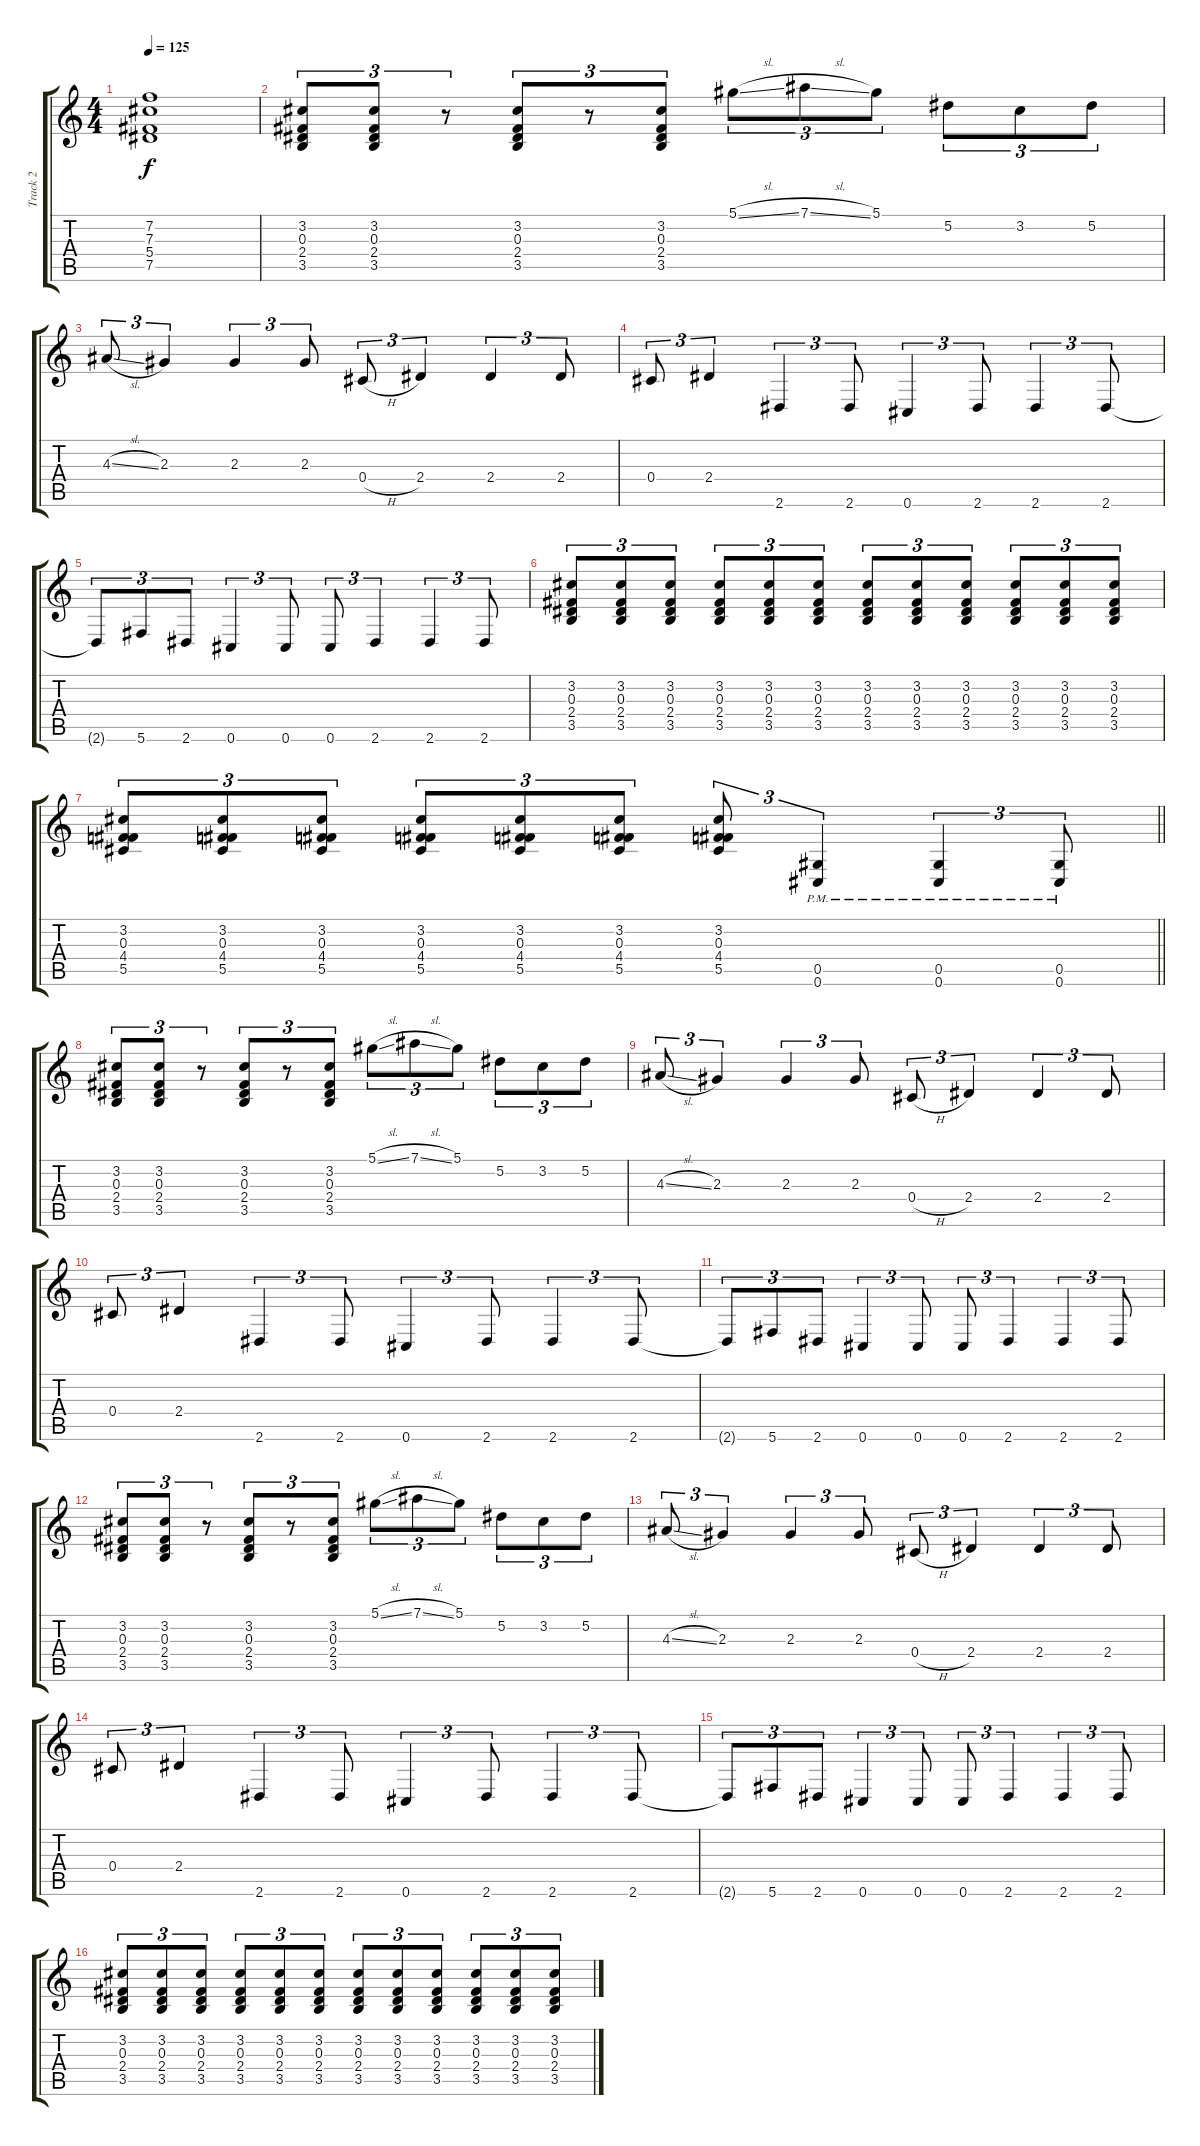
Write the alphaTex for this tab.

\track ("Track 2" "Track 2") {instrument distortionguitar}
\staff {score tabs}
\tuning (Eb4 Bb3 Gb3 Db3 Ab2 Db2) {hide}
\ts (4 4)
\tempo 125
\clef g2
\ks c
(7.2{t} 7.3{t} 5.4{t} 7.5{t}).1{dy f} |
(3.2 0.3 2.4 3.5).8{tu (3 2) instrument distortionguitar} (3.2 0.3 2.4 3.5).8{tu (3 2)} r.8{tu (3 2)} (3.2 0.3 2.4 3.5).8{tu (3 2)} r.8{tu (3 2)} (3.2 0.3 2.4 3.5).8{tu (3 2)} 5.1{sl}.8{tu (3 2)} 7.1{sl}.8{tu (3 2)} 5.1.8{tu (3 2)} 5.2.8{tu (3 2)} 3.2.8{tu (3 2)} 5.2.8{tu (3 2)} |
4.3{sl}.8{tu (3 2)} 2.3.4{tu (3 2)} 2.3.4{tu (3 2)} 2.3.8{tu (3 2)} 0.4{h}.8{tu (3 2)} 2.4.4{tu (3 2)} 2.4.4{tu (3 2)} 2.4.8{tu (3 2)} |
0.4.8{tu (3 2)} 2.4.4{tu (3 2)} 2.6.4{tu (3 2)} 2.6.8{tu (3 2)} 0.6.4{tu (3 2)} 2.6.8{tu (3 2)} 2.6.4{tu (3 2)} 2.6.8{tu (3 2)} |
2.6{t}.8{tu (3 2)} 5.6.8{tu (3 2)} 2.6.8{tu (3 2)} 0.6.4{tu (3 2)} 0.6.8{tu (3 2)} 0.6.8{tu (3 2)} 2.6.4{tu (3 2)} 2.6.4{tu (3 2)} 2.6.8{tu (3 2)} |
(3.2 0.3 2.4 3.5).8{tu (3 2)} (3.2 0.3 2.4 3.5).8{tu (3 2)} (3.2 0.3 2.4 3.5).8{tu (3 2)} (3.2 0.3 2.4 3.5).8{tu (3 2)} (3.2 0.3 2.4 3.5).8{tu (3 2)} (3.2 0.3 2.4 3.5).8{tu (3 2)} (3.2 0.3 2.4 3.5).8{tu (3 2)} (3.2 0.3 2.4 3.5).8{tu (3 2)} (3.2 0.3 2.4 3.5).8{tu (3 2)} (3.2 0.3 2.4 3.5).8{tu (3 2)} (3.2 0.3 2.4 3.5).8{tu (3 2)} (3.2 0.3 2.4 3.5).8{tu (3 2)} |
\barLineRight lightlight
(3.2 0.3 4.4 5.5).8{tu (3 2)} (3.2 0.3 4.4 5.5).8{tu (3 2)} (3.2 0.3 4.4 5.5).8{tu (3 2)} (3.2 0.3 4.4 5.5).8{tu (3 2)} (3.2 0.3 4.4 5.5).8{tu (3 2)} (3.2 0.3 4.4 5.5).8{tu (3 2)} (3.2 0.3 4.4 5.5).8{tu (3 2)} (0.5{pm} 0.6{pm}).4{tu (3 2)} (0.5{pm} 0.6{pm}).4{tu (3 2)} (0.5{pm} 0.6{pm}).8{tu (3 2)} |
(3.2 0.3 2.4 3.5).8{tu (3 2)} (3.2 0.3 2.4 3.5).8{tu (3 2)} r.8{tu (3 2)} (3.2 0.3 2.4 3.5).8{tu (3 2)} r.8{tu (3 2)} (3.2 0.3 2.4 3.5).8{tu (3 2)} 5.1{sl}.8{tu (3 2)} 7.1{sl}.8{tu (3 2)} 5.1.8{tu (3 2)} 5.2.8{tu (3 2)} 3.2.8{tu (3 2)} 5.2.8{tu (3 2)} |
4.3{sl}.8{tu (3 2)} 2.3.4{tu (3 2)} 2.3.4{tu (3 2)} 2.3.8{tu (3 2)} 0.4{h}.8{tu (3 2)} 2.4.4{tu (3 2)} 2.4.4{tu (3 2)} 2.4.8{tu (3 2)} |
0.4.8{tu (3 2)} 2.4.4{tu (3 2)} 2.6.4{tu (3 2)} 2.6.8{tu (3 2)} 0.6.4{tu (3 2)} 2.6.8{tu (3 2)} 2.6.4{tu (3 2)} 2.6.8{tu (3 2)} |
2.6{t}.8{tu (3 2)} 5.6.8{tu (3 2)} 2.6.8{tu (3 2)} 0.6.4{tu (3 2)} 0.6.8{tu (3 2)} 0.6.8{tu (3 2)} 2.6.4{tu (3 2)} 2.6.4{tu (3 2)} 2.6.8{tu (3 2)} |
(3.2 0.3 2.4 3.5).8{tu (3 2)} (3.2 0.3 2.4 3.5).8{tu (3 2)} r.8{tu (3 2)} (3.2 0.3 2.4 3.5).8{tu (3 2)} r.8{tu (3 2)} (3.2 0.3 2.4 3.5).8{tu (3 2)} 5.1{sl}.8{tu (3 2)} 7.1{sl}.8{tu (3 2)} 5.1.8{tu (3 2)} 5.2.8{tu (3 2)} 3.2.8{tu (3 2)} 5.2.8{tu (3 2)} |
4.3{sl}.8{tu (3 2)} 2.3.4{tu (3 2)} 2.3.4{tu (3 2)} 2.3.8{tu (3 2)} 0.4{h}.8{tu (3 2)} 2.4.4{tu (3 2)} 2.4.4{tu (3 2)} 2.4.8{tu (3 2)} |
0.4.8{tu (3 2)} 2.4.4{tu (3 2)} 2.6.4{tu (3 2)} 2.6.8{tu (3 2)} 0.6.4{tu (3 2)} 2.6.8{tu (3 2)} 2.6.4{tu (3 2)} 2.6.8{tu (3 2)} |
2.6{t}.8{tu (3 2)} 5.6.8{tu (3 2)} 2.6.8{tu (3 2)} 0.6.4{tu (3 2)} 0.6.8{tu (3 2)} 0.6.8{tu (3 2)} 2.6.4{tu (3 2)} 2.6.4{tu (3 2)} 2.6.8{tu (3 2)} |
(3.2 0.3 2.4 3.5).8{tu (3 2)} (3.2 0.3 2.4 3.5).8{tu (3 2)} (3.2 0.3 2.4 3.5).8{tu (3 2)} (3.2 0.3 2.4 3.5).8{tu (3 2)} (3.2 0.3 2.4 3.5).8{tu (3 2)} (3.2 0.3 2.4 3.5).8{tu (3 2)} (3.2 0.3 2.4 3.5).8{tu (3 2)} (3.2 0.3 2.4 3.5).8{tu (3 2)} (3.2 0.3 2.4 3.5).8{tu (3 2)} (3.2 0.3 2.4 3.5).8{tu (3 2)} (3.2 0.3 2.4 3.5).8{tu (3 2)} (3.2 0.3 2.4 3.5).8{tu (3 2)}
